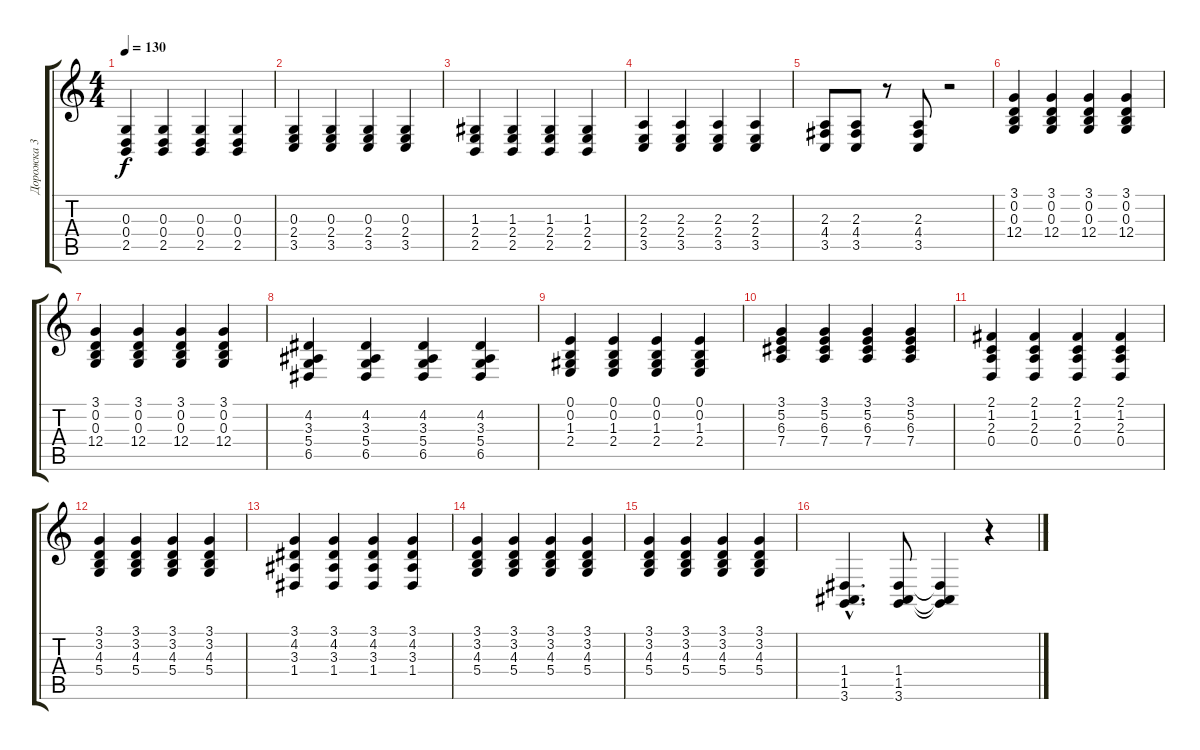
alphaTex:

\track ("Дорожка 3" "Дорожка 3") {instrument brightacousticpiano}
\staff {score tabs}
\tuning (E4 B3 G3 D3 A2 E2) {hide}
\ts (4 4)
\tempo 130
\clef g2
\ks c
(0.3 0.4 2.5).4{dy f} (0.3 0.4 2.5).4 (0.3 0.4 2.5).4 (0.3 0.4 2.5).4 |
(0.3 2.4 3.5).4 (0.3 2.4 3.5).4 (0.3 2.4 3.5).4 (0.3 2.4 3.5).4 |
(1.3 2.4 2.5).4 (1.3 2.4 2.5).4 (1.3 2.4 2.5).4 (1.3 2.4 2.5).4 |
(2.3 2.4 3.5).4 (2.3 2.4 3.5).4 (2.3 2.4 3.5).4 (2.3 2.4 3.5).4 |
(2.3 4.4 3.5).8 (2.3 4.4 3.5).8 r.8 (2.3 4.4 3.5).8 r.2 |
(3.1 0.2 0.3 12.4).4 (3.1 0.2 0.3 12.4).4 (3.1 0.2 0.3 12.4).4 (3.1 0.2 0.3 12.4).4 |
(3.1 0.2 0.3 12.4).4 (3.1 0.2 0.3 12.4).4 (3.1 0.2 0.3 12.4).4 (3.1 0.2 0.3 12.4).4 |
(4.2 3.3 5.4 6.5).4 (4.2 3.3 5.4 6.5).4 (4.2 3.3 5.4 6.5).4 (4.2 3.3 5.4 6.5).4 |
(0.1 0.2 1.3 2.4).4 (0.1 0.2 1.3 2.4).4 (0.1 0.2 1.3 2.4).4 (0.1 0.2 1.3 2.4).4 |
(3.1 5.2 6.3 7.4).4 (3.1 5.2 6.3 7.4).4 (3.1 5.2 6.3 7.4).4 (3.1 5.2 6.3 7.4).4 |
(2.1 1.2 2.3 0.4).4 (2.1 1.2 2.3 0.4).4 (2.1 1.2 2.3 0.4).4 (2.1 1.2 2.3 0.4).4 |
(3.1 3.2 4.3 5.4).4 (3.1 3.2 4.3 5.4).4 (3.1 3.2 4.3 5.4).4 (3.1 3.2 4.3 5.4).4 |
(3.1 4.2 3.3 1.4).4 (3.1 4.2 3.3 1.4).4 (3.1 4.2 3.3 1.4).4 (3.1 4.2 3.3 1.4).4 |
(3.1 3.2 4.3 5.4).4 (3.1 3.2 4.3 5.4).4 (3.1 3.2 4.3 5.4).4 (3.1 3.2 4.3 5.4).4 |
(3.1 3.2 4.3 5.4).4 (3.1 3.2 4.3 5.4).4 (3.1 3.2 4.3 5.4).4 (3.1 3.2 4.3 5.4).4 |
(1.4{hac} 1.5{hac} 3.6{hac}).4{d} (1.4 1.5 3.6).8 (1.4{t} 1.5{t} 3.6{t}).4 r.4
